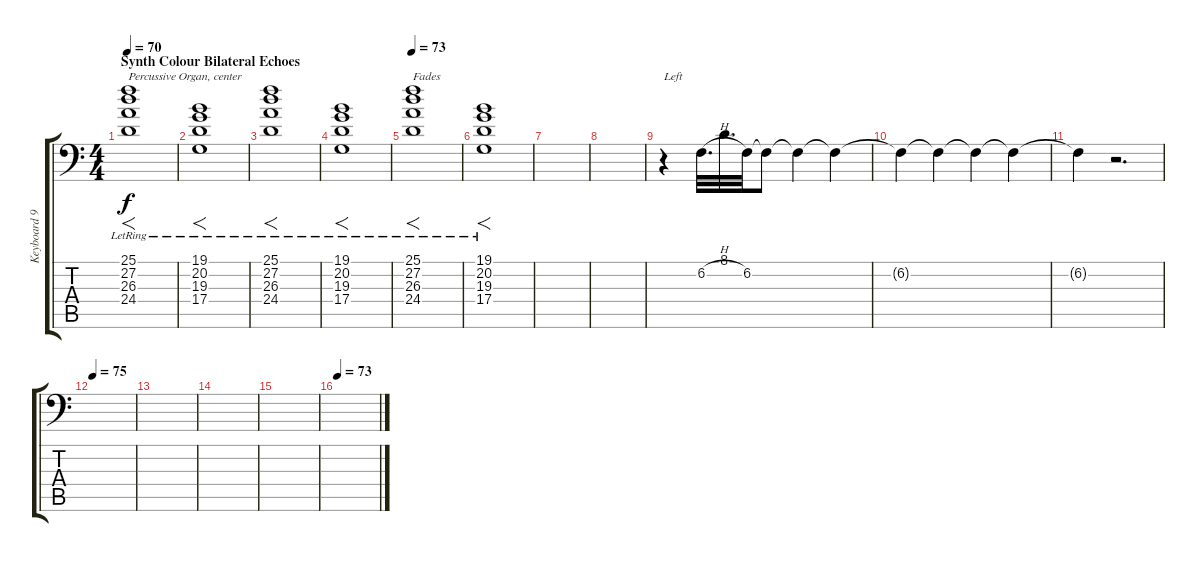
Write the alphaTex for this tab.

\track ("Keyboard 9 Ladd" "Keyboard 9") {instrument lead2sawtooth}
\staff {score tabs}
\tuning (E3 B2 G2 D2 A1 E1) {hide}
\ts (4 4)
\section ("" "Synth Colour Bilateral Echoes")
\tempo 70
\tempo 71
\tempo 70
\clef f4
\ks c
(25.1{lr} 27.2{lr} 26.3{lr} 24.4{lr}).1{f txt "Percussive Organ, center" dy f balance 8 instrument percussiveorgan} |
(19.1{lr} 20.2{lr} 19.3{lr} 17.4{lr}).1{f} |
(25.1{lr} 27.2{lr} 26.3{lr} 24.4{lr}).1{f volume 0} |
(19.1{lr} 20.2{lr} 19.3{lr} 17.4{lr}).1{f} |
\tempo 73
(25.1{lr} 27.2{lr} 26.3{lr} 24.4{lr}).1{f txt "Fades"} |
(19.1{lr} 20.2{lr} 19.3{lr} 17.4{lr}).1{f} |
|
|
r.4{txt "Left" volume 8 balance 0 instrument lead2sawtooth} 6.2{h}.32{d} 8.1.32{d} 6.2.32 6.2{t}.8 6.2{t}.4 6.2{t}.4 |
6.2{t}.4 6.2{t}.4 6.2{t}.4 6.2{t}.4 |
6.2{t}.4 r.2{d} |
\tempo 75
|
|
|
|
\tempo 73
